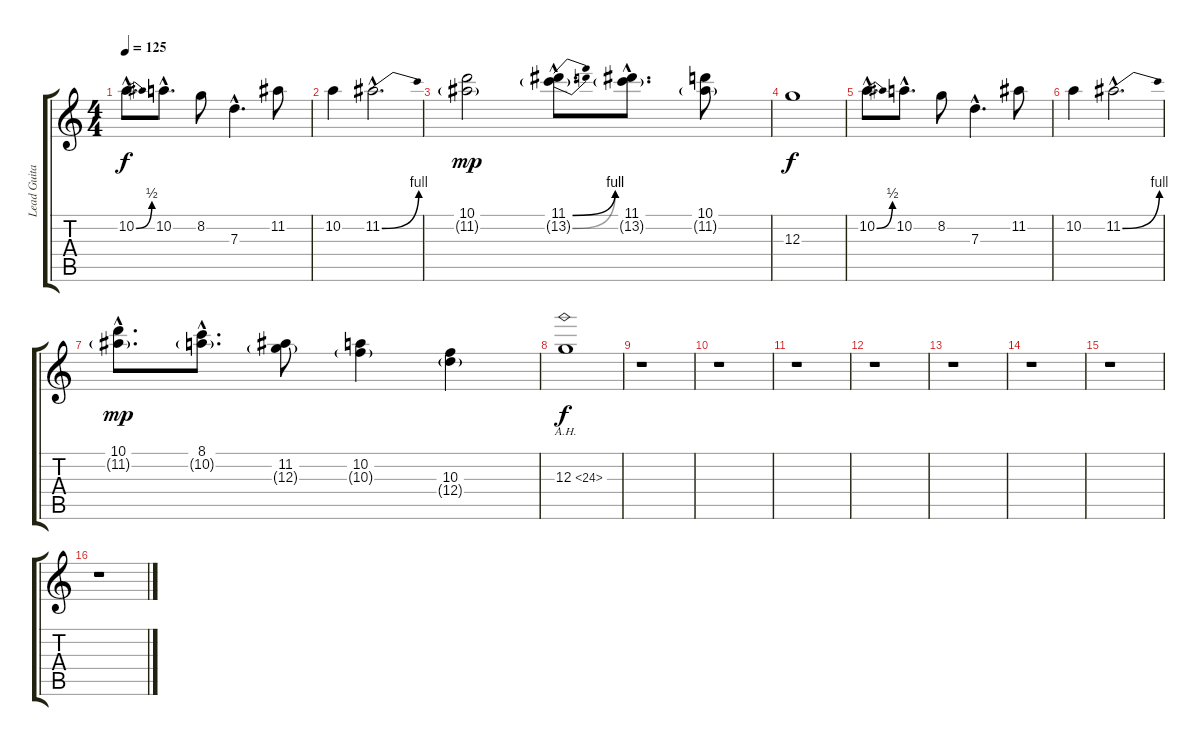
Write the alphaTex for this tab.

\track ("Lead Guitar" "Lead Guita") {instrument distortionguitar}
\staff {score tabs}
\tuning (E4 B3 G3 D3 A2 E2) {hide}
\ts (4 4)
\tempo 125
\clef g2
\ks c
10.2{be (bend 0 0 60 2) hac}.8{d dy f} 10.2{hac}.8{d} 8.2.8 7.3{hac}.4{d} 11.2.8 |
10.2.4 11.2{be (bend 0 0 60 4) hac}.2{d} |
(10.1 11.2{g}).2{dy mp} (11.1{be (bend 0 0 60 4) hac} 13.2{be (bend 0 0 60 4) g hac}).8{d} (11.1{hac} 13.2{g hac}).8{d} (10.1 11.2{g}).8 |
12.3.1{dy f} |
10.2{be (bend 0 0 60 2) hac}.8{d} 10.2{hac}.8{d} 8.2.8 7.3{hac}.4{d} 11.2.8 |
10.2.4 11.2{be (bend 0 0 60 4) hac}.2{d} |
(10.1{hac} 11.2{g hac}).8{d dy mp} (8.1{hac} 10.2{g hac}).8{d} (11.2 12.3{g}).8 (10.2 10.3{g}).4 (10.3 12.4{g}).4 |
12.3{ah 12}.1{dy f} |
r.1 |
r.1 |
r.1 |
r.1 |
r.1 |
r.1 |
r.1 |
r.1
